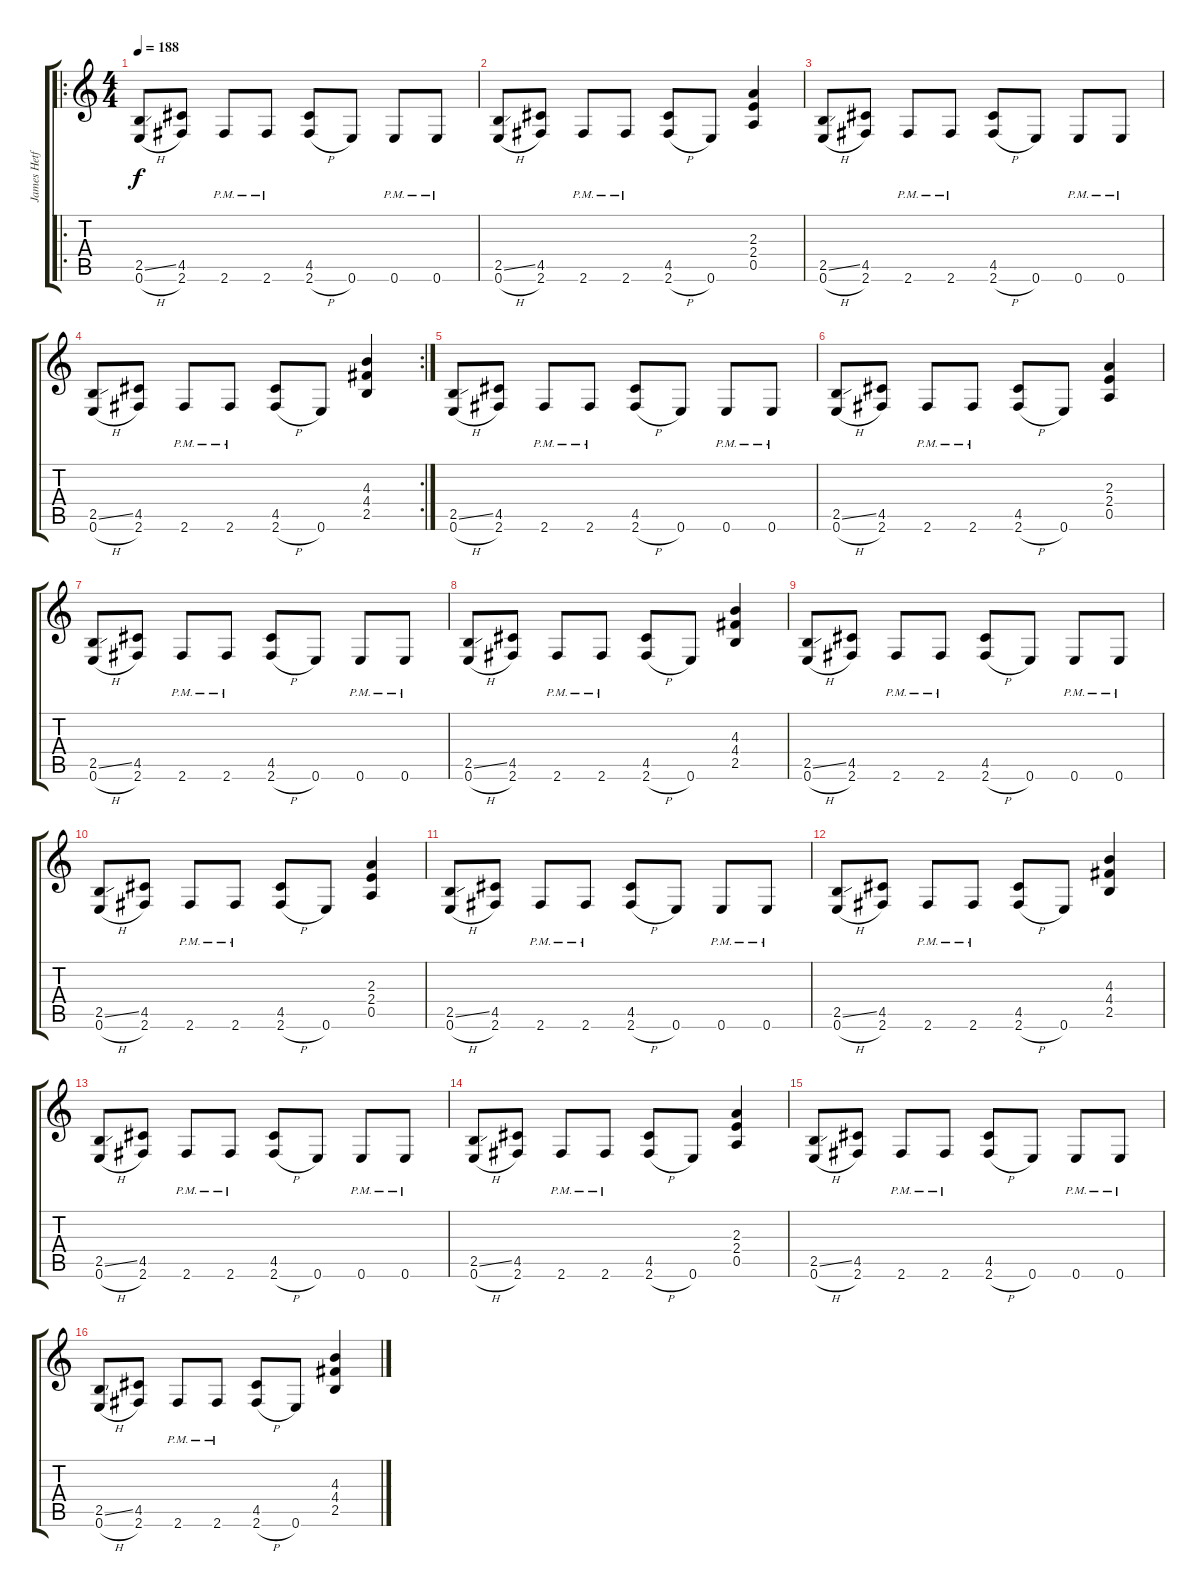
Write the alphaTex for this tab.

\track ("James Hetfield" "James Hetf") {instrument distortionguitar}
\staff {score tabs}
\tuning (E4 B3 G3 D3 A2 E2) {hide}
\ro
\ts (4 4)
\tempo 188
\clef g2
\ks c
(2.5{ss} 0.6{h}).8{dy f instrument distortionguitar} (4.5 2.6).8 2.6{pm}.8 2.6{pm}.8 (4.5 2.6{h}).8 0.6.8 0.6{pm}.8 0.6{pm}.8 |
(2.5{ss} 0.6{h}).8 (4.5 2.6).8 2.6{pm}.8 2.6{pm}.8 (4.5 2.6{h}).8 0.6.8 (2.3 2.4 0.5).4 |
(2.5{ss} 0.6{h}).8 (4.5 2.6).8 2.6{pm}.8 2.6{pm}.8 (4.5 2.6{h}).8 0.6.8 0.6{pm}.8 0.6{pm}.8 |
\rc 2
(2.5{ss} 0.6{h}).8 (4.5 2.6).8 2.6{pm}.8 2.6{pm}.8 (4.5 2.6{h}).8 0.6.8 (4.3 4.4 2.5).4 |
(2.5{ss} 0.6{h}).8 (4.5 2.6).8 2.6{pm}.8 2.6{pm}.8 (4.5 2.6{h}).8 0.6.8 0.6{pm}.8 0.6{pm}.8 |
(2.5{ss} 0.6{h}).8 (4.5 2.6).8 2.6{pm}.8 2.6{pm}.8 (4.5 2.6{h}).8 0.6.8 (2.3 2.4 0.5).4 |
(2.5{ss} 0.6{h}).8 (4.5 2.6).8 2.6{pm}.8 2.6{pm}.8 (4.5 2.6{h}).8 0.6.8 0.6{pm}.8 0.6{pm}.8 |
(2.5{ss} 0.6{h}).8 (4.5 2.6).8 2.6{pm}.8 2.6{pm}.8 (4.5 2.6{h}).8 0.6.8 (4.3 4.4 2.5).4 |
(2.5{ss} 0.6{h}).8 (4.5 2.6).8 2.6{pm}.8 2.6{pm}.8 (4.5 2.6{h}).8 0.6.8 0.6{pm}.8 0.6{pm}.8 |
(2.5{ss} 0.6{h}).8 (4.5 2.6).8 2.6{pm}.8 2.6{pm}.8 (4.5 2.6{h}).8 0.6.8 (2.3 2.4 0.5).4 |
(2.5{ss} 0.6{h}).8 (4.5 2.6).8 2.6{pm}.8 2.6{pm}.8 (4.5 2.6{h}).8 0.6.8 0.6{pm}.8 0.6{pm}.8 |
(2.5{ss} 0.6{h}).8 (4.5 2.6).8 2.6{pm}.8 2.6{pm}.8 (4.5 2.6{h}).8 0.6.8 (4.3 4.4 2.5).4 |
(2.5{ss} 0.6{h}).8 (4.5 2.6).8 2.6{pm}.8 2.6{pm}.8 (4.5 2.6{h}).8 0.6.8 0.6{pm}.8 0.6{pm}.8 |
(2.5{ss} 0.6{h}).8 (4.5 2.6).8 2.6{pm}.8 2.6{pm}.8 (4.5 2.6{h}).8 0.6.8 (2.3 2.4 0.5).4 |
(2.5{ss} 0.6{h}).8 (4.5 2.6).8 2.6{pm}.8 2.6{pm}.8 (4.5 2.6{h}).8 0.6.8 0.6{pm}.8 0.6{pm}.8 |
(2.5{ss} 0.6{h}).8 (4.5 2.6).8 2.6{pm}.8 2.6{pm}.8 (4.5 2.6{h}).8 0.6.8 (4.3 4.4 2.5).4
